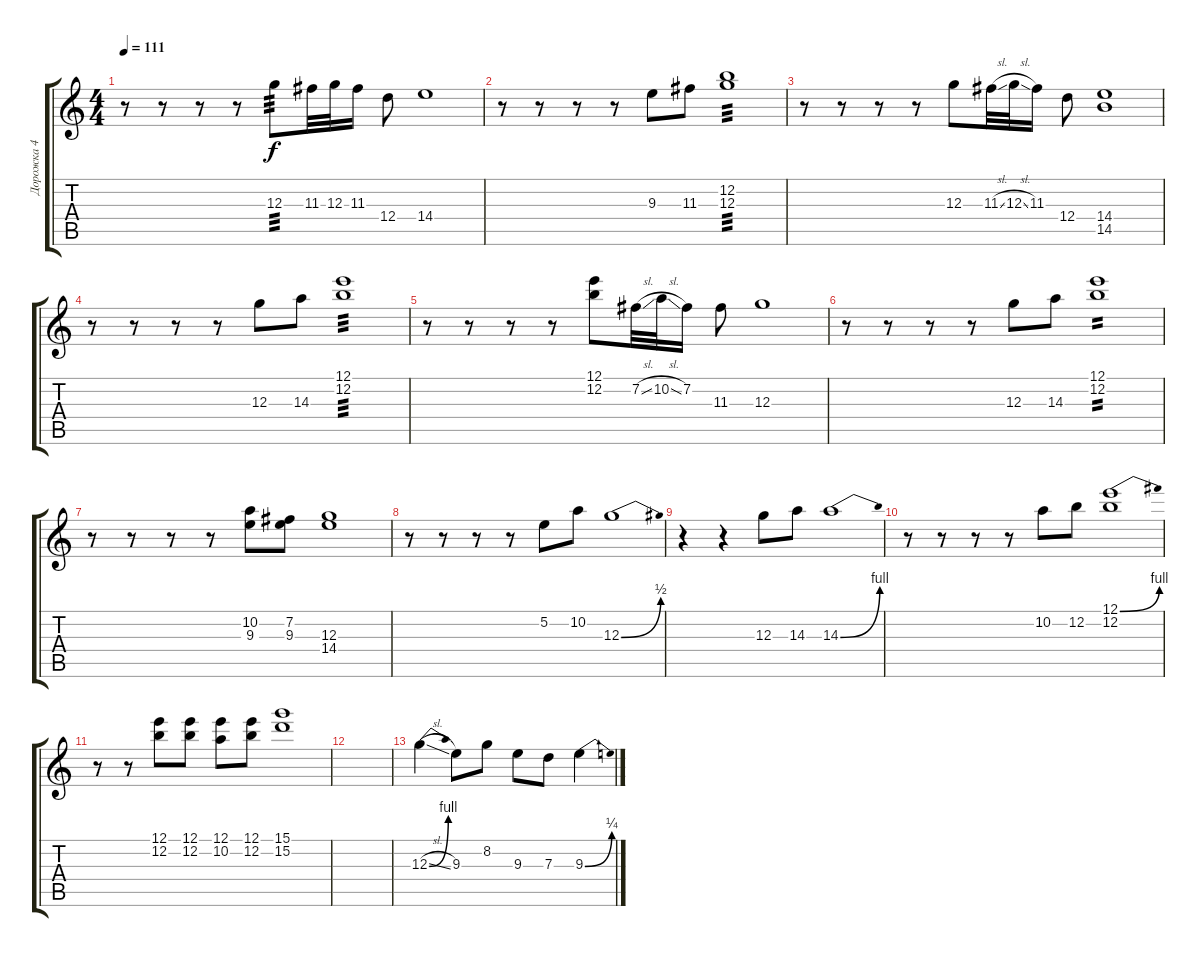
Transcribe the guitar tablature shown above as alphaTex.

\track ("Дорожка 4" "Дорожка 4") {instrument electricguitarclean}
\staff {score tabs}
\tuning (E4 B3 G3 D3 A2 E2) {hide}
\ts (4 4)
\tempo 111
\clef g2
\ks c
r.8{dy f} r.8 r.8 r.8 12.3.8{tp 3} 11.3.32 12.3.32 11.3.16 12.4.8 14.4.1 |
r.8 r.8 r.8 r.8 9.3.8 11.3.8 (12.2 12.3).1{tp 3} |
r.8 r.8 r.8 r.8 12.3.8 11.3{sl}.32 12.3{sl}.32 11.3.16 12.4.8 (14.4 14.5).1 |
r.8 r.8 r.8 r.8 12.3.8 14.3.8 (12.1 12.2).1{tp 3} |
r.8 r.8 r.8 r.8 (12.1 12.2).8 7.2{sl}.32 10.2{sl}.32 7.2.16 11.3.8 12.3.1 |
r.8 r.8 r.8 r.8 12.3.8 14.3.8 (12.1 12.2).1{tp 2} |
r.8 r.8 r.8 r.8 (10.2 9.3).8 (7.2 9.3).8 (12.3 14.4).1 |
r.8 r.8 r.8 r.8 5.2.8 10.2.8 12.3{be (bend 0 0 60 2)}.1 |
r.4 r.4 12.3.8 14.3.8 14.3{be (bend 0 0 60 4)}.1 |
r.8 r.8 r.8 r.8 10.2.8 12.2.8 (12.1{be (bend 0 0 60 4)} 12.2).1 |
r.8 r.8 (12.1 12.2).8 (12.1 12.2).8 (12.1 10.2).8 (12.1 12.2).8 (15.1 15.2).1 |
|
12.3{be (bend 0 0 60 4) sl}.4 9.3.8 8.2.8 9.3.8 7.3.8 9.3{be (bend 0 0 60 1)}.4
